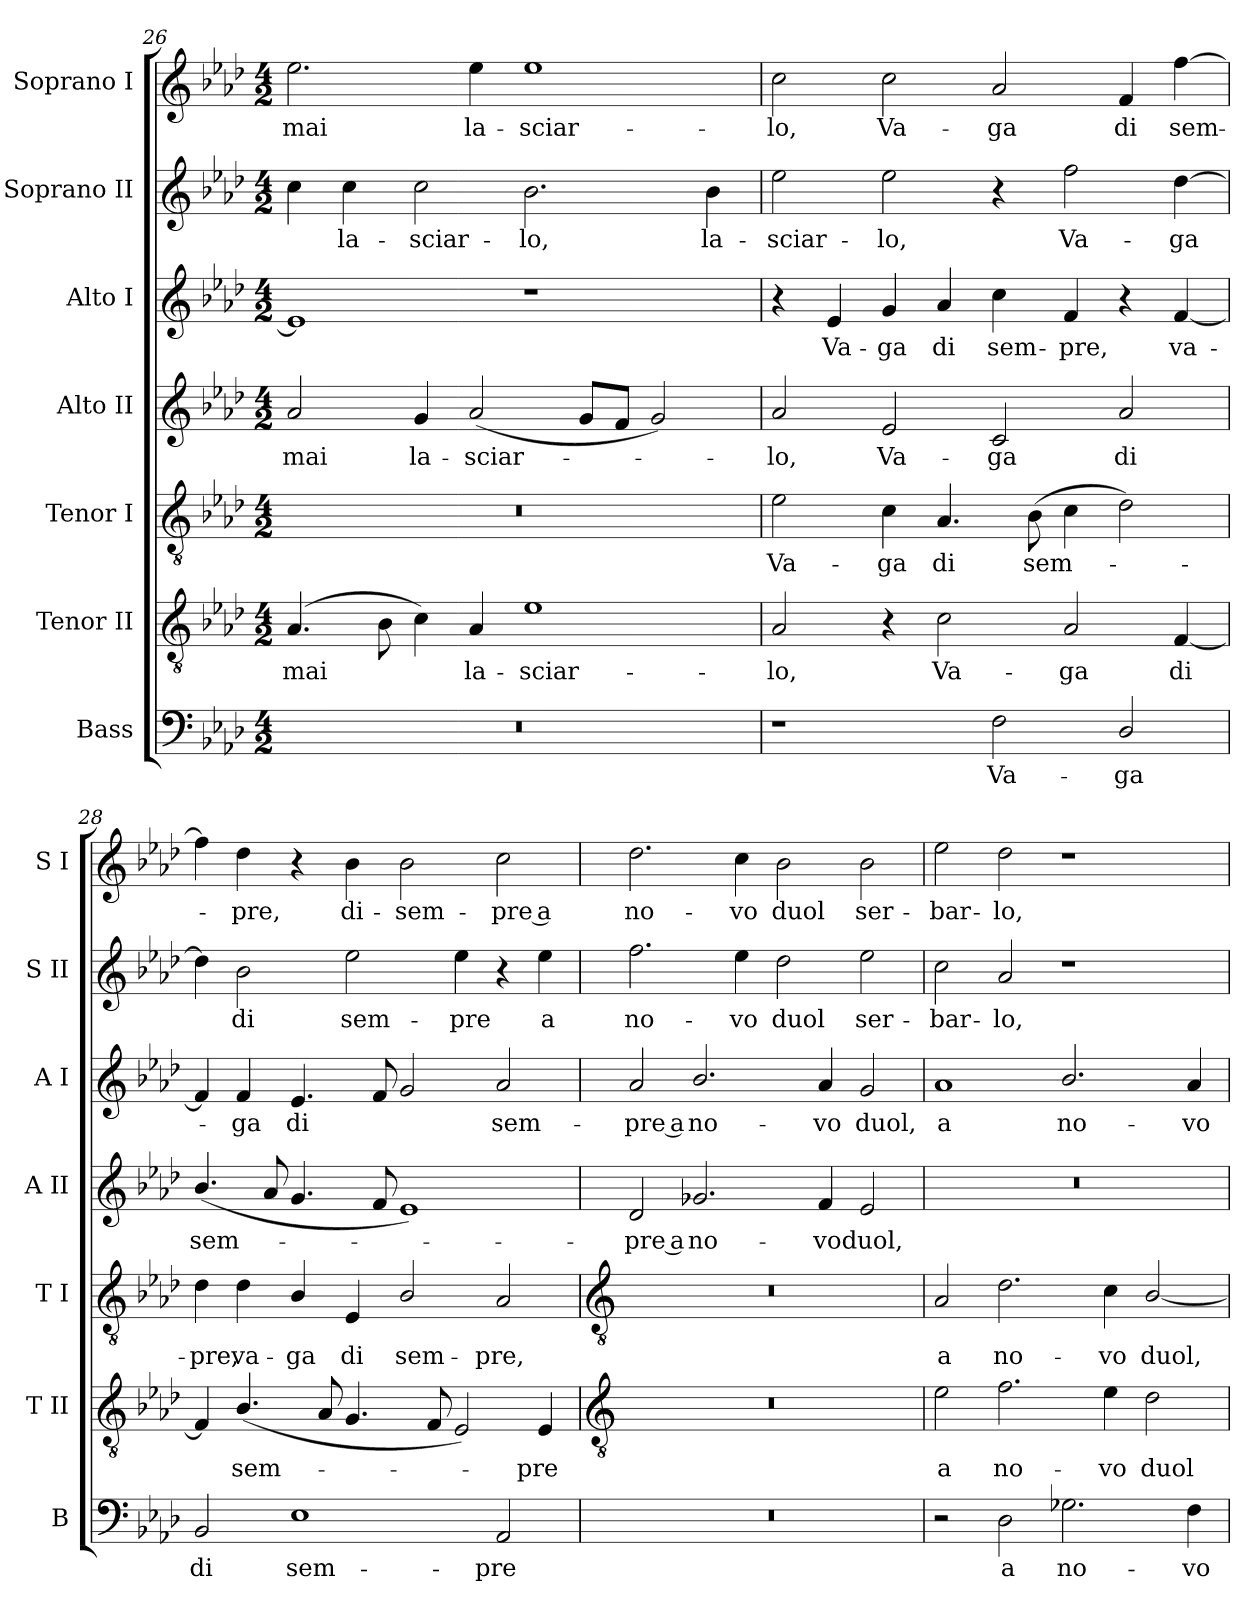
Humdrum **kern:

**kern	**text	**kern	**text	**kern	**text	**kern	**text	**kern	**text	**kern	**text	**kern	**text
*part7	*part7	*part6	*part6	*part5	*part5	*part4	*part4	*part3	*part3	*part2	*part2	*part1	*part1
*staff7	*staff7	*staff6	*staff6	*staff5	*staff5	*staff4	*staff4	*staff3	*staff3	*staff2	*staff2	*staff1	*staff1
*I"Bass	*	*I"Tenor II	*	*I"Tenor I	*	*I"Alto II	*	*I"Alto I	*	*I"Soprano II	*	*I"Soprano I	*
*I'B	*	*I'T II	*	*I'T I	*	*I'A II	*	*I'A I	*	*I'S II	*	*I'S I	*
!!LO:LB:g=z
*clefF4	*	*clefGv2	*	*clefGv2	*	*clefG2	*	*clefG2	*	*clefG2	*	*clefG2	*
*k[b-e-a-d-]	*	*k[b-e-a-d-]	*	*k[b-e-a-d-]	*	*k[b-e-a-d-]	*	*k[b-e-a-d-]	*	*k[b-e-a-d-]	*	*k[b-e-a-d-]	*
*A-:	*	*A-:	*	*A-:	*	*A-:	*	*A-:	*	*A-:	*	*A-:	*
*M4/2	*	*M4/2	*	*M4/2	*	*M4/2	*	*M4/2	*	*M4/2	*	*M4/2	*
=26	=26	=26	=26	=26	=26	=26	=26	=26	=26	=26	=26	=26	=26
!	!	!	!LO:LY:b	!	!	!	!LO:LY:b	!	!	!	!	!	!LO:LY:b
0r	.	(>4.A-	mai	0r	.	2a-	mai	1e-]	.	4cc	.	2.ee-	-mai
!	!	!	!	!	!	!	!	!	!	!	!LO:LY:b	!	!
.	.	.	.	.	.	.	.	.	.	4cc	la-	.	.
.	.	8B-	.	.	.	.	.	.	.	.	.	.	.
!	!	!	!	!	!	!	!LO:LY:b	!	!	!	!LO:LY:b	!	!
.	.	4c)	.	.	.	4g	la-	.	.	2cc	-sciar-	.	.
!	!	!	!LO:LY:b	!	!	!	!LO:LY:b	!	!	!	!	!	!LO:LY:b
.	.	4A-	la-	.	.	(<2a-	-sciar-	.	.	.	.	4ee-	la-
!	!	!	!LO:LY:b	!	!	!	!	!	!	!	!LO:LY:b	!	!LO:LY:b
.	.	1e-	-sciar-	.	.	.	.	1r	.	2.b-	-lo,	1ee-	-sciar-
.	.	.	.	.	.	8gL	.	.	.	.	.	.	.
.	.	.	.	.	.	8fJ	.	.	.	.	.	.	.
.	.	.	.	.	.	2g)	.	.	.	.	.	.	.
!	!	!	!	!	!	!	!	!	!	!	!LO:LY:b	!	!
.	.	.	.	.	.	.	.	.	.	4b-	la-	.	.
=27	=27	=27	=27	=27	=27	=27	=27	=27	=27	=27	=27	=27	=27
!	!	!	!LO:LY:b	!	!LO:LY:b	!	!LO:LY:b	!	!	!	!LO:LY:b	!	!LO:LY:b
1r	.	2A-	-lo,	2e-	Va-	2a-	lo,	4r	.	2ee-	-sciar-	2cc	-lo,
!	!	!	!	!	!	!	!	!	!LO:LY:b	!	!	!	!
.	.	.	.	.	.	.	.	4e-	Va-	.	.	.	.
!	!	!	!	!	!LO:LY:b	!	!LO:LY:b	!	!LO:LY:b	!	!LO:LY:b	!	!LO:LY:b
.	.	4r	.	4c	-ga	2e-	Va-	4g	-ga	2ee-	-lo,	2cc	Va-
!	!	!	!LO:LY:b	!	!LO:LY:b	!	!	!	!LO:LY:b	!	!	!	!
.	.	2c	Va-	4.A-	di	.	.	4a-	di	.	.	.	.
!	!LO:LY:b	!	!	!	!	!	!LO:LY:b	!	!LO:LY:b	!	!	!	!LO:LY:b
2F	Va-	.	.	.	.	2c	-ga	4cc	sem-	4r	.	2a-	-ga
!	!	!	!	!	!LO:LY:b	!	!	!	!	!	!	!	!
.	.	.	.	(>8B-L	sem-	.	.	.	.	.	.	.	.
!	!	!	!LO:LY:b	!	!	!	!	!	!LO:LY:b	!	!LO:LY:b	!	!
.	.	2A-	-ga	4c	.	.	.	4f	-pre,	2ff	Va-	.	.
!	!LO:LY:b	!	!	!	!	!	!LO:LY:b	!	!	!	!	!	!LO:LY:b
2D-/	-ga	.	.	2d-)	.	2a-	di	4r	.	.	.	4f	di
!	!	!	!LO:LY:b	!	!	!	!	!	!LO:LY:b	!	!LO:LY:b	!	!LO:LY:b
.	.	[4F	di	.	.	.	.	[4f	va-	[4dd-	-ga	[4ff	sem-
=28	=28	=28	=28	=28	=28	=28	=28	=28	=28	=28	=28	=28	=28
!	!LO:LY:b	!	!	!	!LO:LY:b	!	!LO:LY:b	!	!	!	!	!	!
2BB-	di	4F]	.	4d-	-pre,	(<4.b-/	sem-	4f]	.	4dd-]	.	4ff]	.
!	!	!	!LO:LY:b	!	!LO:LY:b	!	!	!	!LO:LY:b	!	!LO:LY:b	!	!LO:LY:b
.	.	(<4.B-/	sem-	4d-	va-	.	.	4f	ga	2b-	di	4dd-	pre,
.	.	.	.	.	.	8a-	.	.	.	.	.	.	.
!	!LO:LY:b	!	!	!	!LO:LY:b	!	!	!	!LO:LY:b	!	!	!	!
1E-	sem-	.	.	4B-/	-ga	4.g	.	4.e-	di	.	.	4r	.
.	.	8A-	.	.	.	.	.	.	.	.	.	.	.
!	!	!	!	!	!LO:LY:b	!	!	!	!	!	!LO:LY:b	!	!LO:LY:b
.	.	4.G	.	4E-	di	.	.	.	.	2ee-	sem-	4b-	di-
.	.	.	.	.	.	8f	.	8f	.	.	.	.	.
!	!	!	!	!	!LO:LY:b	!	!	!	!	!	!	!	!LO:LY:b
.	.	.	.	2B-/	sem-	1e-)	.	2g	.	.	.	2b-	-sem-
.	.	8F	.	.	.	.	.	.	.	.	.	.	.
!	!	!	!	!	!	!	!	!	!	!	!LO:LY:b	!	!
.	.	2E-)	.	.	.	.	.	.	.	4ee-	-pre	.	.
!	!LO:LY:b	!	!	!	!LO:LY:b	!	!	!	!LO:LY:b	!	!	!	!LO:LY:b
2AA-	-pre	.	.	2A-	-pre,	.	.	2a-	sem-	4r	.	2cc	-pre a
!	!	!	!LO:LY:b	!	!	!	!	!	!	!	!LO:LY:b	!	!
.	.	4E-	pre	.	.	.	.	.	.	4ee-	a	.	.
!!LO:LB:g=z
=29	=29	=29	=29	=29	=29	=29	=29	=29	=29	=29	=29	=29	=29
*	*	*clefGv2	*	*clefGv2	*	*	*	*	*	*	*	*	*
!	!	!	!	!	!	!	!LO:LY:b	!	!LO:LY:b	!	!LO:LY:b	!	!LO:LY:b
0r	.	0r	.	0r	.	2d-	pre a	2a-	-pre a	2.ff	no-	2.dd-	no-
!	!	!	!	!	!	!	!LO:LY:b	!	!LO:LY:b	!	!	!	!
.	.	.	.	.	.	2.g-X	no-	2.b-/	no-	.	.	.	.
!	!	!	!	!	!	!	!	!	!	!	!LO:LY:b	!	!LO:LY:b
.	.	.	.	.	.	.	.	.	.	4ee-	-vo	4cc	-vo
!	!	!	!	!	!	!	!	!	!	!	!LO:LY:b	!	!LO:LY:b
.	.	.	.	.	.	.	.	.	.	2dd-	duol	2b-	duol
!	!	!	!	!	!	!	!LO:LY:b	!	!LO:LY:b	!	!	!	!
.	.	.	.	.	.	4f	-vo	4a-	-vo	.	.	.	.
!	!	!	!	!	!	!	!LO:LY:b	!	!LO:LY:b	!	!LO:LY:b	!	!LO:LY:b
.	.	.	.	.	.	2e-	duol,	2g	duol,	2ee-	ser-	2b-	ser-
=30	=30	=30	=30	=30	=30	=30	=30	=30	=30	=30	=30	=30	=30
!	!	!	!LO:LY:b	!	!LO:LY:b	!	!	!	!LO:LY:b	!	!LO:LY:b	!	!LO:LY:b
2r	.	2e-	a	2A-	a	0r	.	1a-	a	2cc	-bar-	2ee-	-bar-
!	!LO:LY:b	!	!LO:LY:b	!	!LO:LY:b	!	!	!	!	!	!LO:LY:b	!	!LO:LY:b
2D-	a	2.f	no-	2.d-	no-	.	.	.	.	2a-	-lo,	2dd-	-lo,
!	!LO:LY:b	!	!	!	!	!	!	!	!LO:LY:b	!	!	!	!
2.G-X	no-	.	.	.	.	.	.	2.b-/	no-	1r	.	1r	.
!	!	!	!LO:LY:b	!	!LO:LY:b	!	!	!	!	!	!	!	!
.	.	4e-	-vo	4c	-vo	.	.	.	.	.	.	.	.
!	!	!	!LO:LY:b	!	!LO:LY:b	!	!	!	!	!	!	!	!
.	.	2d-	duol	[2B-/	duol,	.	.	.	.	.	.	.	.
!	!LO:LY:b	!	!	!	!	!	!	!	!LO:LY:b	!	!	!	!
4F	-vo	.	.	.	.	.	.	4a-	-vo	.	.	.	.
=	=	=	=	=	=	=	=	=	=	=	=	=	=
*-	*-	*-	*-	*-	*-	*-	*-	*-	*-	*-	*-	*-	*-
